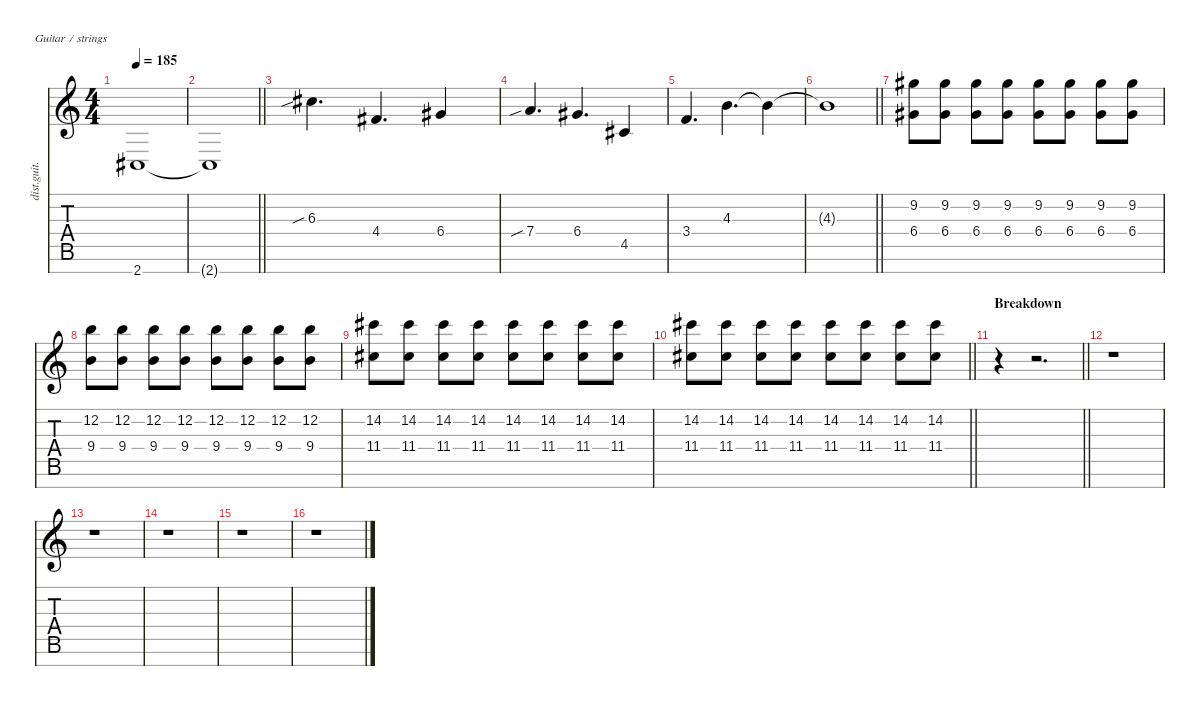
\defaultSystemsLayout 4
\hideDynamics
\bracketExtendMode nobrackets
\track ("Lead - Zoli" "dist.guit.") {instrument distortionguitar}
\staff {score tabs}
\tuning (E4 B3 G3 D3 A2 E2 B1)
\ts (4 4)
\tempo 185
\clef g2
\ks c
2.7{acc #}.1{dy f} |
\barLineRight lightlight
2.7{t acc #}.1 |
6.3{sib acc #}.4{d} 4.4{acc #}.4{d} 6.4{acc #}.4 |
7.4{sib}.4{d} 6.4{acc #}.4{d} 4.5{acc #}.4 |
3.4.4{d} 4.3.4{d} 4.3{t}.4 |
\barLineRight lightlight
4.3{t}.1 |
(9.2{acc #} 6.4{acc #}).8 (9.2{acc #} 6.4{acc #}).8 (9.2{acc #} 6.4{acc #}).8 (9.2{acc #} 6.4{acc #}).8 (9.2{acc #} 6.4{acc #}).8 (9.2{acc #} 6.4{acc #}).8 (9.2{acc #} 6.4{acc #}).8 (9.2{acc #} 6.4{acc #}).8 |
(12.2 9.4).8 (12.2 9.4).8 (12.2 9.4).8 (12.2 9.4).8 (12.2 9.4).8 (12.2 9.4).8 (12.2 9.4).8 (12.2 9.4).8 |
(14.2{acc #} 11.4{acc #}).8 (14.2{acc #} 11.4{acc #}).8 (14.2{acc #} 11.4{acc #}).8 (14.2{acc #} 11.4{acc #}).8 (14.2{acc #} 11.4{acc #}).8 (14.2{acc #} 11.4{acc #}).8 (14.2{acc #} 11.4{acc #}).8 (14.2{acc #} 11.4{acc #}).8 |
\barLineRight lightlight
(14.2{acc #} 11.4{acc #}).8 (14.2{acc #} 11.4{acc #}).8 (14.2{acc #} 11.4{acc #}).8 (14.2{acc #} 11.4{acc #}).8 (14.2{acc #} 11.4{acc #}).8 (14.2{acc #} 11.4{acc #}).8 (14.2{acc #} 11.4{acc #}).8 (14.2{acc #} 11.4{acc #}).8 |
\section ("" "Breakdown")
\barLineRight lightlight
r.4 r.2{d} |
r.1 |
r.1 |
r.1 |
r.1 |
r.1
